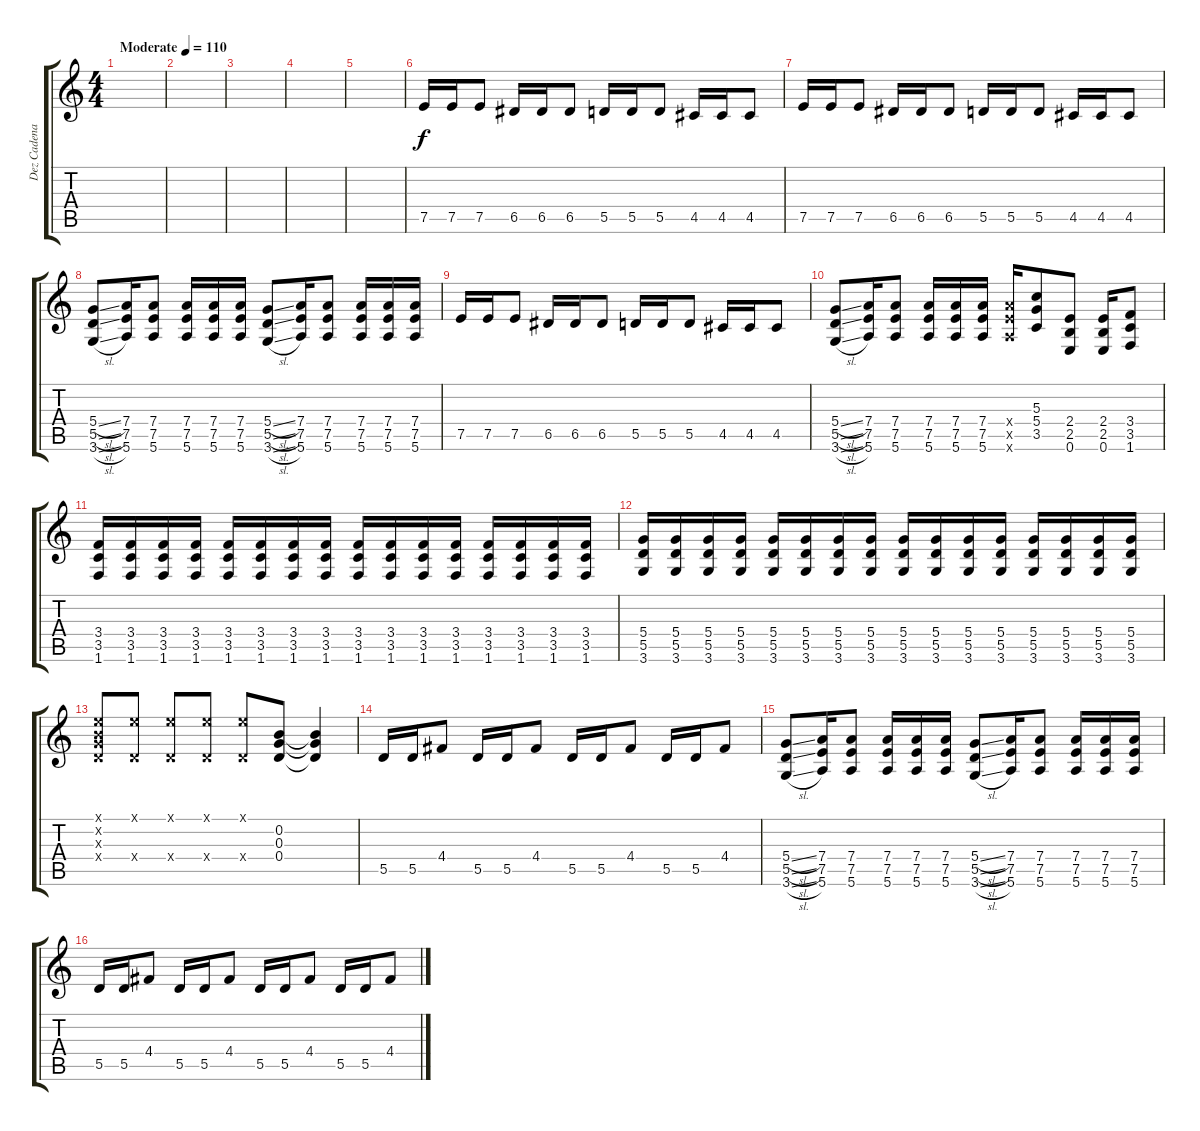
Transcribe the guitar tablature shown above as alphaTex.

\track ("Dez Cadena" "Dez Cadena") {instrument distortionguitar}
\staff {score tabs}
\tuning (E4 B3 G3 D3 A2 E2) {hide}
\ts (4 4)
\tempo (110 "Moderate")
\clef g2
\ks c
|
|
|
|
|
7.5.16 7.5.16 7.5.8 6.5.16 6.5.16 6.5.8 5.5.16 5.5.16 5.5.8 4.5.16 4.5.16 4.5.8 |
7.5.16 7.5.16 7.5.8 6.5.16 6.5.16 6.5.8 5.5.16 5.5.16 5.5.8 4.5.16 4.5.16 4.5.8 |
(5.4{sl} 5.5{sl} 3.6{sl}).8 (7.4 7.5 5.6).16 (7.4 7.5 5.6).8 (7.4 7.5 5.6).16 (7.4 7.5 5.6).16 (7.4 7.5 5.6).16 (5.4{sl} 5.5{sl} 3.6{sl}).8 (7.4 7.5 5.6).16 (7.4 7.5 5.6).8 (7.4 7.5 5.6).16 (7.4 7.5 5.6).16 (7.4 7.5 5.6).16 |
7.5.16 7.5.16 7.5.8 6.5.16 6.5.16 6.5.8 5.5.16 5.5.16 5.5.8 4.5.16 4.5.16 4.5.8 |
(5.4{sl} 5.5{sl} 3.6{sl}).8 (7.4 7.5 5.6).16 (7.4 7.5 5.6).8 (7.4 7.5 5.6).16 (7.4 7.5 5.6).16 (7.4 7.5 5.6).16 (7.4{x} 7.5{x} 5.6{x}).16 (5.3 5.4 3.5).8 (2.4 2.5 0.6).8 (2.4 2.5 0.6).16 (3.4 3.5 1.6).8 |
(3.4 3.5 1.6).16 (3.4 3.5 1.6).16 (3.4 3.5 1.6).16 (3.4 3.5 1.6).16 (3.4 3.5 1.6).16 (3.4 3.5 1.6).16 (3.4 3.5 1.6).16 (3.4 3.5 1.6).16 (3.4 3.5 1.6).16 (3.4 3.5 1.6).16 (3.4 3.5 1.6).16 (3.4 3.5 1.6).16 (3.4 3.5 1.6).16 (3.4 3.5 1.6).16 (3.4 3.5 1.6).16 (3.4 3.5 1.6).16 |
(5.4 5.5 3.6).16 (5.4 5.5 3.6).16 (5.4 5.5 3.6).16 (5.4 5.5 3.6).16 (5.4 5.5 3.6).16 (5.4 5.5 3.6).16 (5.4 5.5 3.6).16 (5.4 5.5 3.6).16 (5.4 5.5 3.6).16 (5.4 5.5 3.6).16 (5.4 5.5 3.6).16 (5.4 5.5 3.6).16 (5.4 5.5 3.6).16 (5.4 5.5 3.6).16 (5.4 5.5 3.6).16 (5.4 5.5 3.6).16 |
(0.1{x} 0.2{x} 0.3{x} 0.4{x}).8 (0.1{x} 0.4{x}).8 (0.1{x} 0.4{x}).8 (0.1{x} 0.4{x}).8 (0.1{x} 0.4{x}).8 (0.2 0.3 0.4).8 (0.2{t} 0.3{t} 0.4{t}).4 |
5.5.16 5.5.16 4.4.8 5.5.16 5.5.16 4.4.8 5.5.16 5.5.16 4.4.8 5.5.16 5.5.16 4.4.8 |
(5.4{sl} 5.5{sl} 3.6{sl}).8 (7.4 7.5 5.6).16 (7.4 7.5 5.6).8 (7.4 7.5 5.6).16 (7.4 7.5 5.6).16 (7.4 7.5 5.6).16 (5.4{sl} 5.5{sl} 3.6{sl}).8 (7.4 7.5 5.6).16 (7.4 7.5 5.6).8 (7.4 7.5 5.6).16 (7.4 7.5 5.6).16 (7.4 7.5 5.6).16 |
5.5.16 5.5.16 4.4.8 5.5.16 5.5.16 4.4.8 5.5.16 5.5.16 4.4.8 5.5.16 5.5.16 4.4.8
